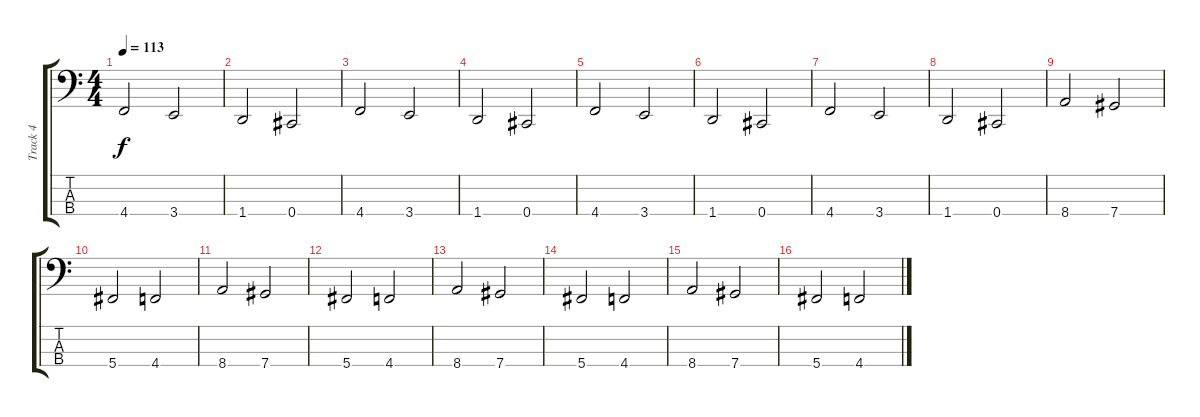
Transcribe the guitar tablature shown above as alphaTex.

\track ("Track 4" "Track 4") {instrument acousticguitarsteel}
\staff {score tabs}
\tuning (G2 D2 A1 Db1) {hide}
\ts (4 4)
\tempo 113
\clef f4
\ks c
4.4.2{dy f} 3.4.2 |
1.4.2 0.4.2 |
4.4.2 3.4.2 |
1.4.2 0.4.2 |
4.4.2 3.4.2 |
1.4.2 0.4.2 |
4.4.2 3.4.2 |
1.4.2 0.4.2 |
8.4.2 7.4.2 |
5.4.2 4.4.2 |
8.4.2 7.4.2 |
5.4.2 4.4.2 |
8.4.2 7.4.2 |
5.4.2 4.4.2 |
8.4.2 7.4.2 |
5.4.2 4.4.2
